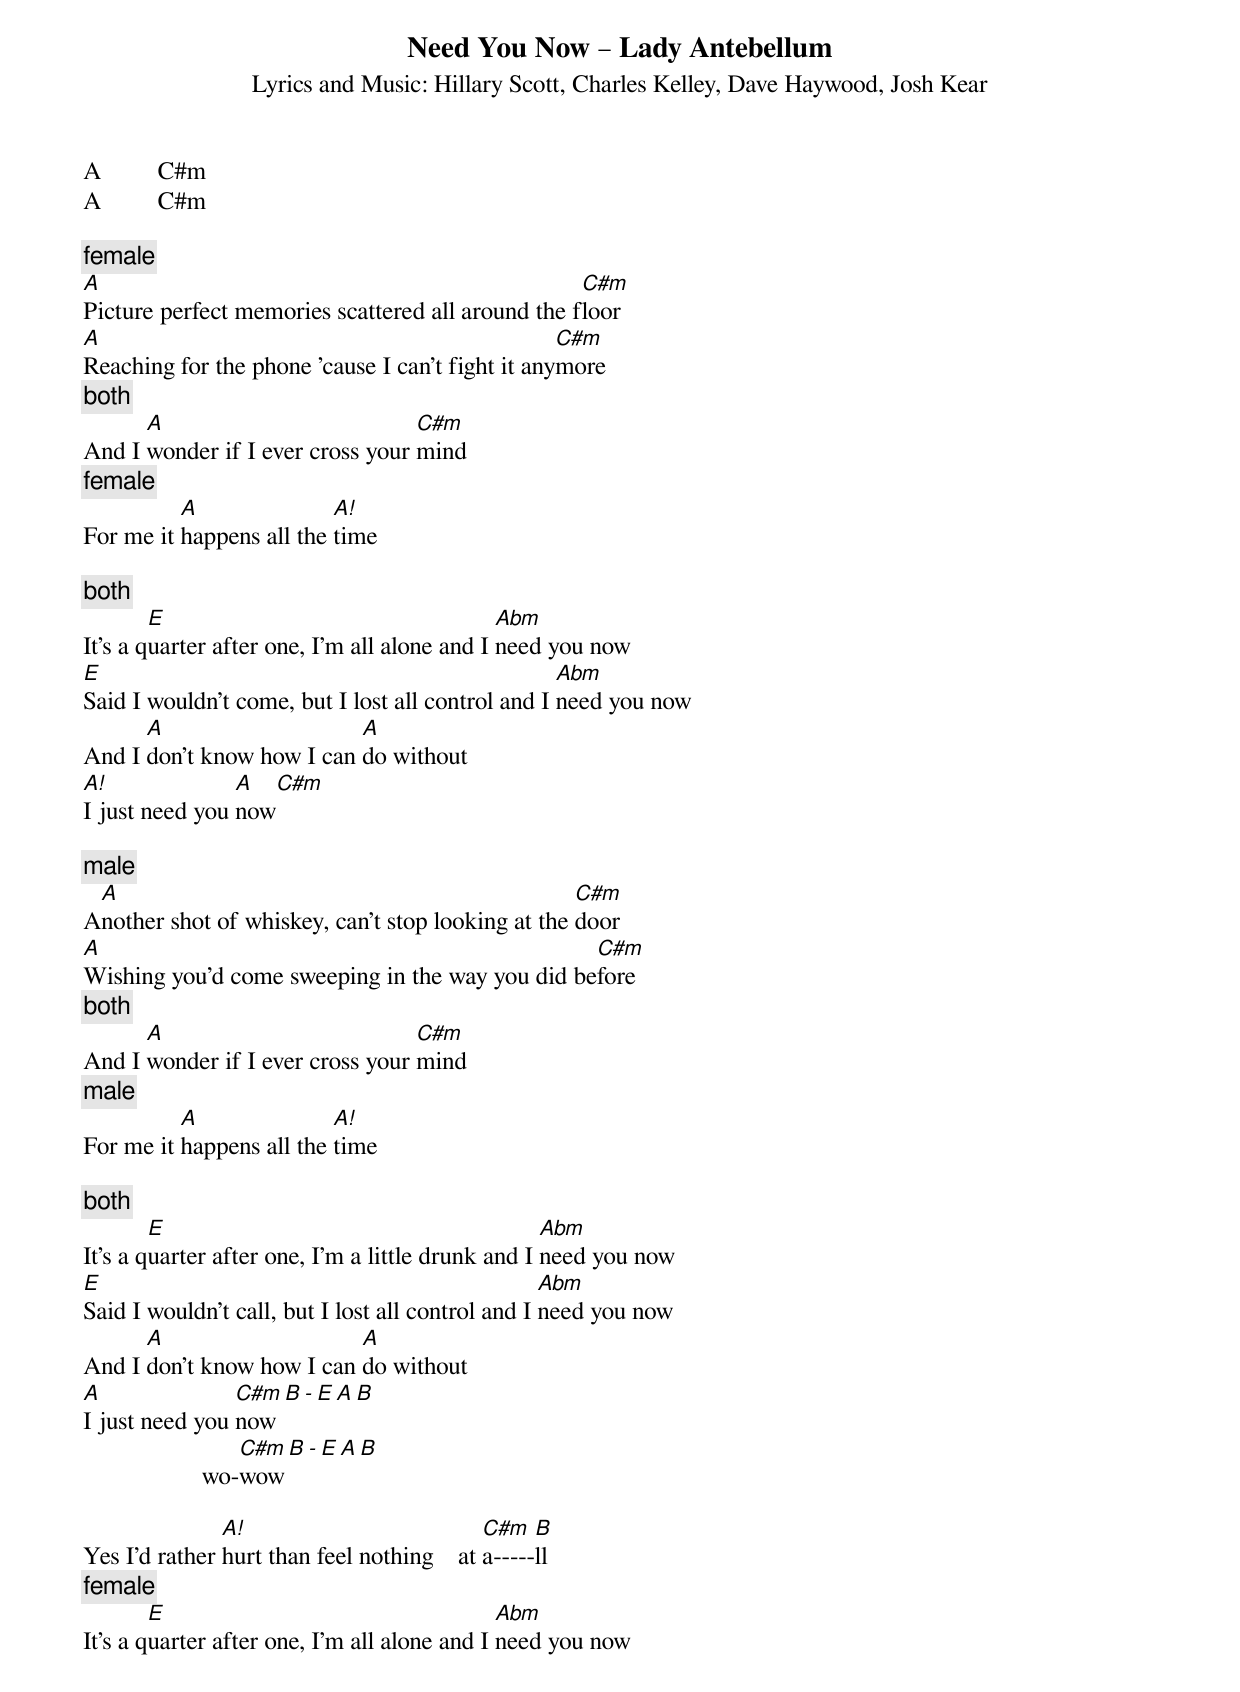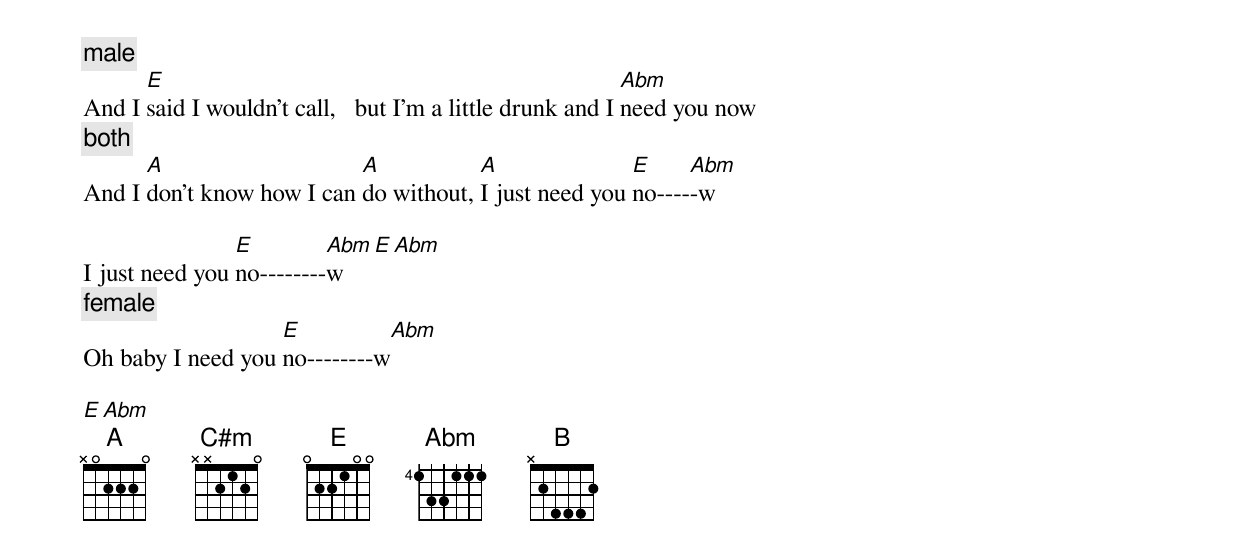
Need You Now – Lady Antebellum
Lyrics and Music: Hillary Scott, Charles Kelley, Dave Haywood, Josh Kear

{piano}
A         C#m
{drums+guitar+bass}
A         C#m

[female]
A                                                  C#m
Picture perfect memories scattered all around the floor
A                                                 C#m
Reaching for the phone 'cause I can't fight it anymore
[both]
      A                           C#m
And I wonder if I ever cross your mind
[female]
          A               A!
For me it happens all the time

[both]
        E                                     Abm
It's a quarter after one, I'm all alone and I need you now
E                                                  Abm
Said I wouldn't come, but I lost all control and I need you now
      A                    A
And I don't know how I can do without
A!              A     C#m
I just need you now

[male]
 A                                                 C#m
Another shot of whiskey, can't stop looking at the door
A                                                C#m
Wishing you'd come sweeping in the way you did before
[both]
      A                           C#m
And I wonder if I ever cross your mind
[male]
          A               A!
For me it happens all the time

[both]
        E                                          Abm
It's a quarter after one, I'm a little drunk and I need you now
E                                                  Abm
Said I wouldn't call, but I lost all control and I need you now
      A                    A
And I don't know how I can do without
A               C#m       B - E          A          B
I just need you now
                      C#m       B - E          A          B
                   wo-wow

               A!                           C#m   B
Yes I'd rather hurt than feel nothing    at a-----ll
[female]
        E                                     Abm
It's a quarter after one, I'm all alone and I need you now
[male]
      E                                                    Abm
And I said I wouldn't call,   but I'm a little drunk and I need you now
[both]
      A                    A           A               E     Abm
And I don't know how I can do without, I just need you no-----w

                E         Abm       E     Abm
I just need you no--------w
[female]
                   E          Abm
Oh baby I need you no--------w

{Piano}
E       Abm
